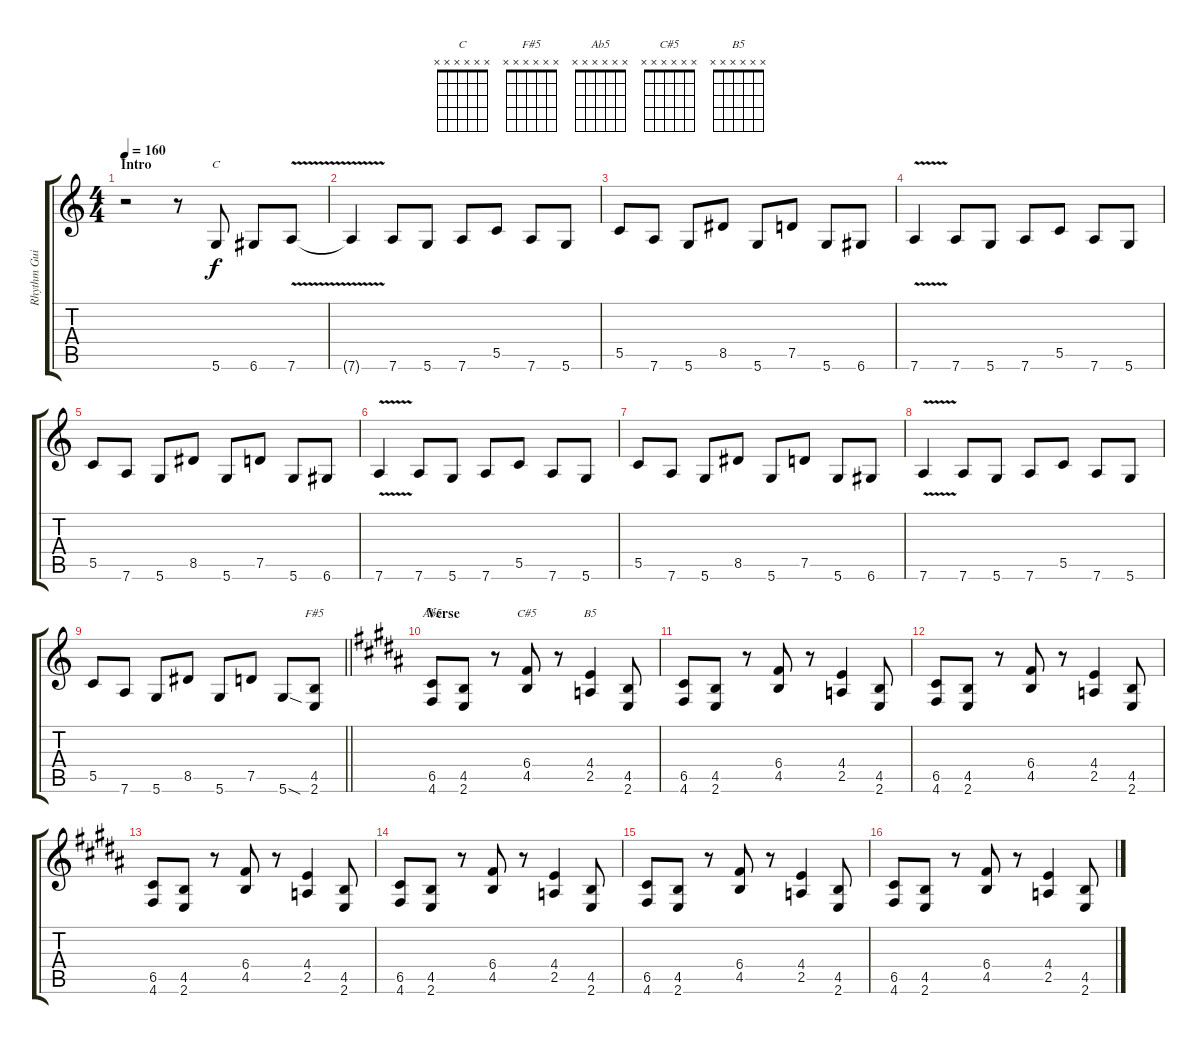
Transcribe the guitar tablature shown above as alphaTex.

\track ("Rhythm Guitar 2" "Rhythm Gui") {instrument distortionguitar}
\staff {score tabs}
\tuning (D4 A3 F3 C3 G2 D2) {hide}
\chord ("C" x x x x x x)
\chord ("F#5" x x x x x x)
\chord ("Ab5" x x x x x x)
\chord ("C#5" x x x x x x)
\chord ("B5" x x x x x x)
\ts (4 4)
\section ("" "Intro")
\tempo 160
\clef g2
\ks aminor
r.2{dy f instrument distortionguitar} r.8 5.6.8{ch "C"} 6.6.8 7.6{v}.8 |
7.6{v t}.4 7.6.8 5.6.8 7.6.8 5.5.8 7.6.8 5.6.8 |
5.5.8 7.6.8 5.6.8 8.5.8 5.6.8 7.5.8 5.6.8 6.6.8 |
7.6{v}.4 7.6.8 5.6.8 7.6.8 5.5.8 7.6.8 5.6.8 |
5.5.8 7.6.8 5.6.8 8.5.8 5.6.8 7.5.8 5.6.8 6.6.8 |
7.6{v}.4 7.6.8 5.6.8 7.6.8 5.5.8 7.6.8 5.6.8 |
5.5.8 7.6.8 5.6.8 8.5.8 5.6.8 7.5.8 5.6.8 6.6.8 |
7.6{v}.4 7.6.8 5.6.8 7.6.8 5.5.8 7.6.8 5.6.8 |
\barLineRight lightlight
5.5.8 7.6.8 5.6.8 8.5.8 5.6.8 7.5.8 5.6{sod}.8 (4.5 2.6).8{ch "F#5"} |
\section ("" "Verse")
\ks g#minor
(6.5 4.6).8{ch "Ab5"} (4.5 2.6).8 r.8 (6.4 4.5).8{ch "C#5"} r.8 (4.4 2.5).4{ch "B5"} (4.5 2.6).8 |
(6.5 4.6).8 (4.5 2.6).8 r.8 (6.4 4.5).8 r.8 (4.4 2.5).4 (4.5 2.6).8 |
(6.5 4.6).8 (4.5 2.6).8 r.8 (6.4 4.5).8 r.8 (4.4 2.5).4 (4.5 2.6).8 |
(6.5 4.6).8 (4.5 2.6).8 r.8 (6.4 4.5).8 r.8 (4.4 2.5).4 (4.5 2.6).8 |
(6.5 4.6).8 (4.5 2.6).8 r.8 (6.4 4.5).8 r.8 (4.4 2.5).4 (4.5 2.6).8 |
(6.5 4.6).8 (4.5 2.6).8 r.8 (6.4 4.5).8 r.8 (4.4 2.5).4 (4.5 2.6).8 |
(6.5 4.6).8 (4.5 2.6).8 r.8 (6.4 4.5).8 r.8 (4.4 2.5).4 (4.5 2.6).8
